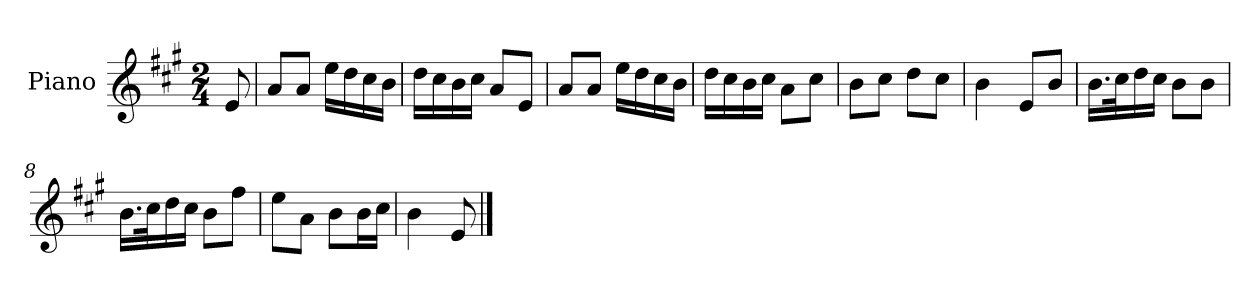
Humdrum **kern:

**kern
*part1
*staff1
*I"Piano
*I'Pno.
*clefG2
*k[f#c#g#]
*M2/4
=
8e/
=1
8a/L
8a/J
16ee\LL
16dd\
16cc#\
16b\JJ
=2
16dd\LL
16cc#\
16b\
16cc#\JJ
8a/L
8e/J
=3
8a/L
8a/J
16ee\LL
16dd\
16cc#\
16b\JJ
=4
16dd\LL
16cc#\
16b\
16cc#\JJ
8a\L
8cc#\J
=5
8b\L
8cc#\J
8dd\L
8cc#\J
=6
4b\
8e/L
8b/J
=7
16.b\LL
32cc#\K
16dd\
16cc#\JJ
8b\L
8b\J
=8
16.b\LL
32cc#\K
16dd\
16cc#\JJ
8b\L
8ff#\J
=9
8ee\L
8a\J
8b\L
16b\L
16cc#\JJ
=10
4b\
8e/
==
*-
